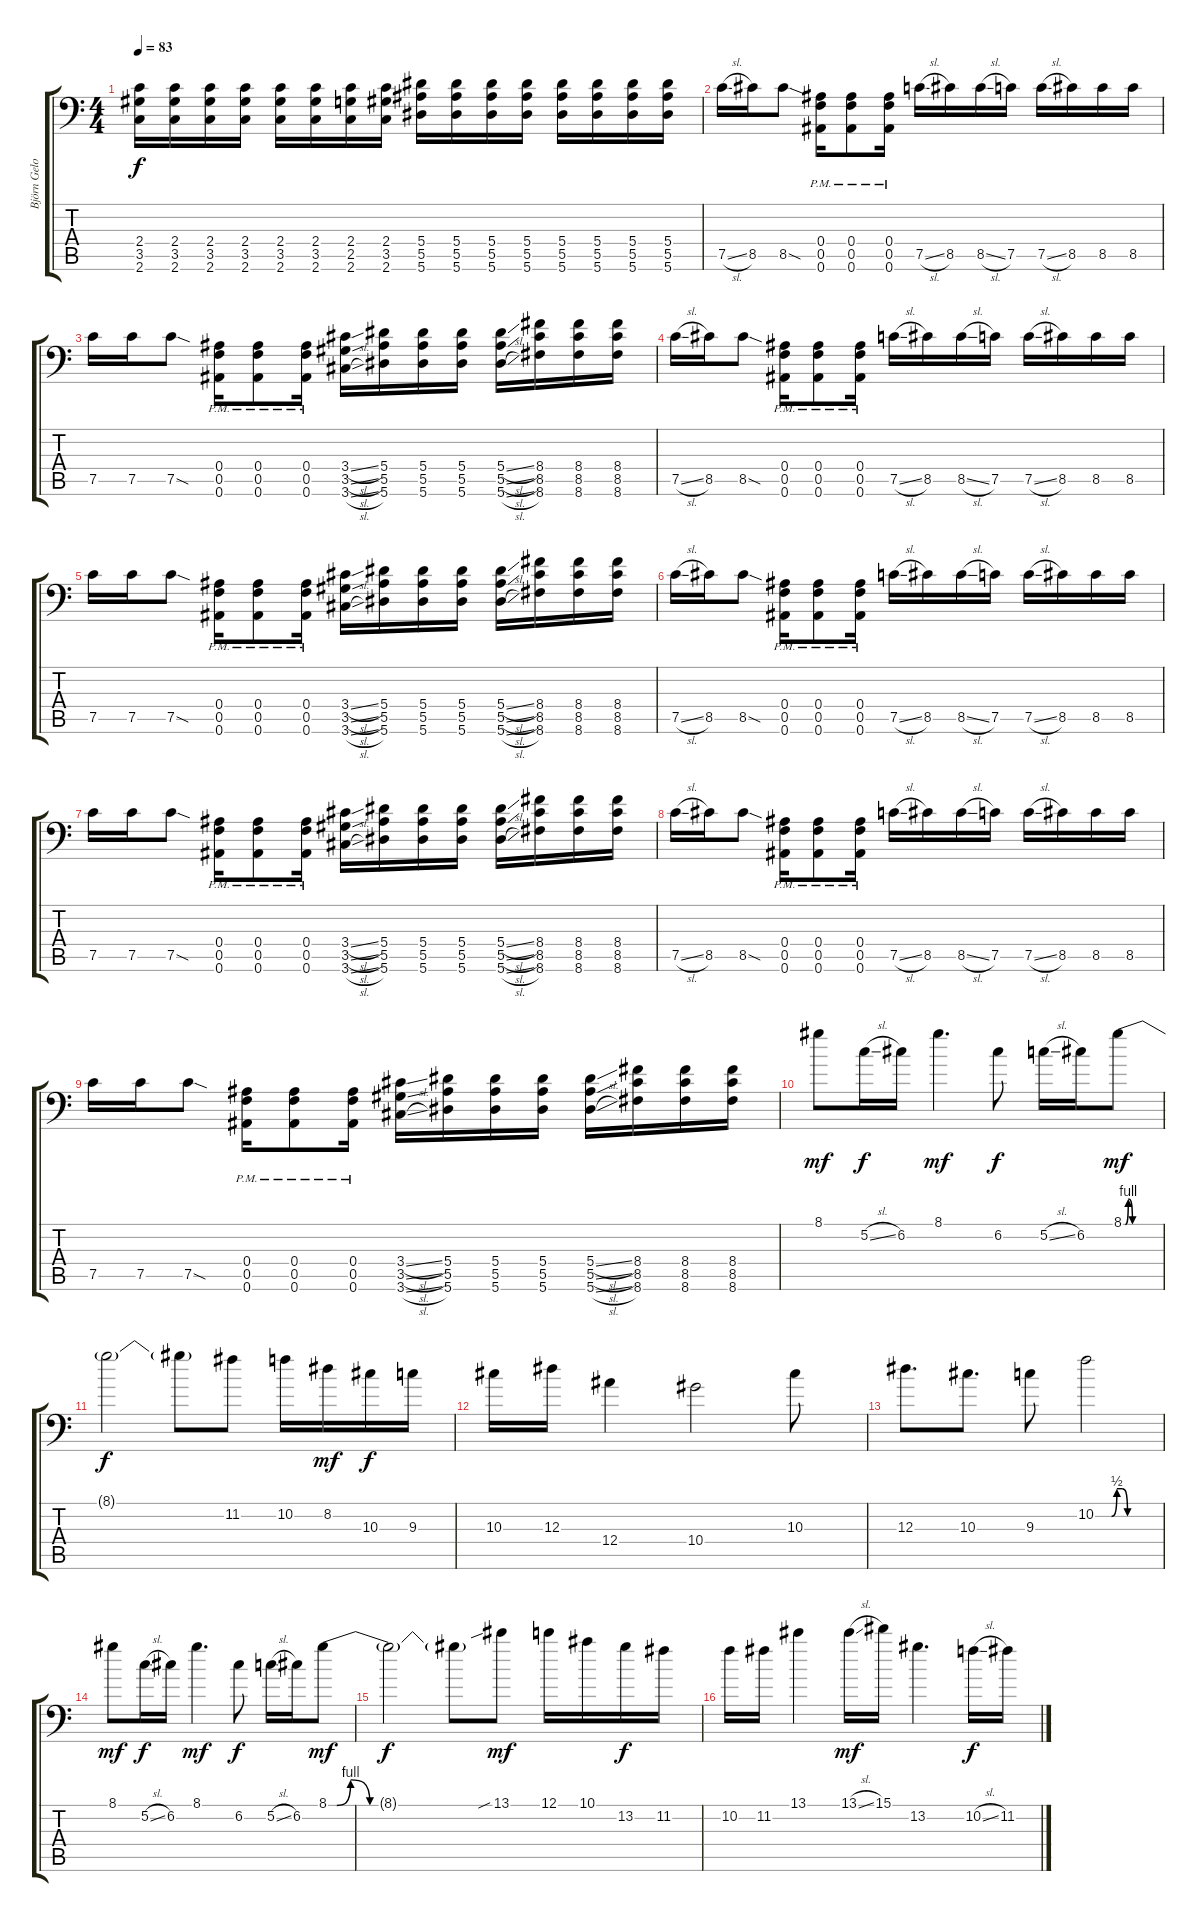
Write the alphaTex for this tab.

\track ("Björn Gelotte" "Björn Gelo") {instrument acousticguitarsteel}
\staff {score tabs}
\tuning (C4 G3 Eb3 Bb2 F2 Bb1) {hide}
\ts (4 4)
\tempo 83
\clef f4
\ks c
(2.4 3.5 2.6).16{dy f} (2.4 3.5 2.6).16 (2.4 3.5 2.6).16 (2.4 3.5 2.6).16 (2.4 3.5 2.6).16 (2.4 3.5 2.6).16 (2.4 2.5 2.6).16 (2.4 3.5 2.6).16 (5.4 5.5 5.6).16 (5.4 5.5 5.6).16 (5.4 5.5 5.6).16 (5.4 5.5 5.6).16 (5.4 5.5 5.6).16 (5.4 5.5 5.6).16 (5.4 5.5 5.6).16 (5.4 5.5 5.6).16 |
7.5{sl}.16 8.5.16 8.5{sod}.8 (0.4{pm} 0.5{pm} 0.6{pm}).16 (0.4{pm} 0.5{pm} 0.6{pm}).8 (0.4{pm} 0.5{pm} 0.6{pm}).16 7.5{sl}.16 8.5.16 8.5{sl}.16 7.5.16 7.5{sl}.16 8.5.16 8.5.16 8.5.16 |
7.5.16 7.5.16 7.5{sod}.8 (0.4{pm} 0.5{pm} 0.6{pm}).16 (0.4{pm} 0.5{pm} 0.6{pm}).8 (0.4{pm} 0.5{pm} 0.6{pm}).16 (3.4{sl} 3.5{sl} 3.6{sl}).16 (5.4 5.5 5.6).16 (5.4 5.5 5.6).16 (5.4 5.5 5.6).16 (5.4{sl} 5.5{sl} 5.6{sl}).16 (8.4 8.5 8.6).16 (8.4 8.5 8.6).16 (8.4 8.5 8.6).16 |
7.5{sl}.16 8.5.16 8.5{sod}.8 (0.4{pm} 0.5{pm} 0.6{pm}).16 (0.4{pm} 0.5{pm} 0.6{pm}).8 (0.4{pm} 0.5{pm} 0.6{pm}).16 7.5{sl}.16 8.5.16 8.5{sl}.16 7.5.16 7.5{sl}.16 8.5.16 8.5.16 8.5.16 |
7.5.16 7.5.16 7.5{sod}.8 (0.4{pm} 0.5{pm} 0.6{pm}).16 (0.4{pm} 0.5{pm} 0.6{pm}).8 (0.4{pm} 0.5{pm} 0.6{pm}).16 (3.4{sl} 3.5{sl} 3.6{sl}).16 (5.4 5.5 5.6).16 (5.4 5.5 5.6).16 (5.4 5.5 5.6).16 (5.4{sl} 5.5{sl} 5.6{sl}).16 (8.4 8.5 8.6).16 (8.4 8.5 8.6).16 (8.4 8.5 8.6).16 |
7.5{sl}.16 8.5.16 8.5{sod}.8 (0.4{pm} 0.5{pm} 0.6{pm}).16 (0.4{pm} 0.5{pm} 0.6{pm}).8 (0.4{pm} 0.5{pm} 0.6{pm}).16 7.5{sl}.16 8.5.16 8.5{sl}.16 7.5.16 7.5{sl}.16 8.5.16 8.5.16 8.5.16 |
7.5.16 7.5.16 7.5{sod}.8 (0.4{pm} 0.5{pm} 0.6{pm}).16 (0.4{pm} 0.5{pm} 0.6{pm}).8 (0.4{pm} 0.5{pm} 0.6{pm}).16 (3.4{sl} 3.5{sl} 3.6{sl}).16 (5.4 5.5 5.6).16 (5.4 5.5 5.6).16 (5.4 5.5 5.6).16 (5.4{sl} 5.5{sl} 5.6{sl}).16 (8.4 8.5 8.6).16 (8.4 8.5 8.6).16 (8.4 8.5 8.6).16 |
7.5{sl}.16 8.5.16 8.5{sod}.8 (0.4{pm} 0.5{pm} 0.6{pm}).16 (0.4{pm} 0.5{pm} 0.6{pm}).8 (0.4{pm} 0.5{pm} 0.6{pm}).16 7.5{sl}.16 8.5.16 8.5{sl}.16 7.5.16 7.5{sl}.16 8.5.16 8.5.16 8.5.16 |
7.5.16 7.5.16 7.5{sod}.8 (0.4{pm} 0.5{pm} 0.6{pm}).16 (0.4{pm} 0.5{pm} 0.6{pm}).8 (0.4{pm} 0.5{pm} 0.6{pm}).16 (3.4{sl} 3.5{sl} 3.6{sl}).16 (5.4 5.5 5.6).16 (5.4 5.5 5.6).16 (5.4 5.5 5.6).16 (5.4{sl} 5.5{sl} 5.6{sl}).16 (8.4 8.5 8.6).16 (8.4 8.5 8.6).16 (8.4 8.5 8.6).16 |
8.1.8{dy mf} 5.2{sl}.16{dy f} 6.2.16 8.1.4{d dy mf} 6.2.8{dy f} 5.2{sl}.16 6.2.16 8.1{be (custom 0 0 3 0 8 4 15 0 18 0 30 0 60 0)}.8{dy mf} |
8.1{t}.2{dy f} 8.1{t}.8 11.2.8 10.2.16 8.2.16{dy mf} 10.3.16{dy f} 9.3.16 |
10.3.16 12.3.16 12.4.4 10.4.2 10.3.8 |
12.3.8{d} 10.3.8{d} 9.3.8 10.2{be (custom 0 0 10 0 15 0 20 2 25 2 30 0 60 0)}.2 |
8.1.8{dy mf} 5.2{sl}.16{dy f} 6.2.16 8.1.4{d dy mf} 6.2.8{dy f} 5.2{sl}.16 6.2.16 8.1{be (custom 0 0 3 0 8 4 15 0 18 0 30 0 60 0)}.8{dy mf} |
8.1{t}.2{dy f} 8.1{t}.8 13.1{sib}.8{dy mf} 12.1.16 10.1.16 13.2.16{dy f} 11.2.16 |
10.2.16 11.2.16 13.1.4 13.1{sl}.16{dy mf} 15.1.16 13.2.4{d} 10.2{sl}.16{dy f} 11.2.16
